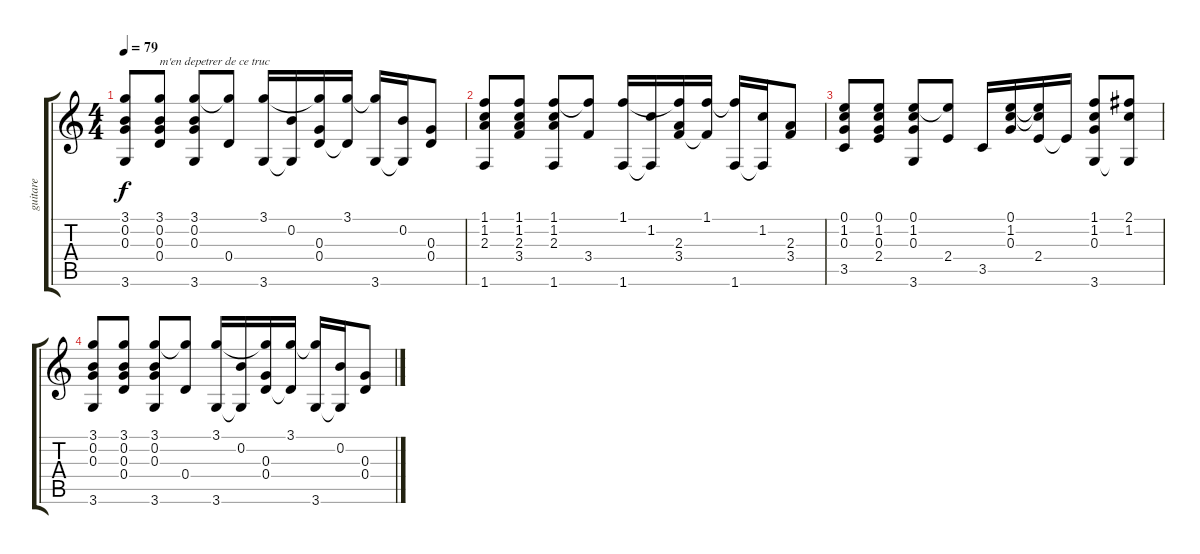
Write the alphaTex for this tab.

\track ("guitare" "guitare") {instrument acousticguitarnylon}
\staff {score tabs}
\tuning (E4 B3 G3 D3 A2 E2) {hide}
\ts (4 4)
\tempo 79
\clef g2
\ks c
(3.1 0.2 0.3 3.6).8{dy f} (3.1 0.2 0.3 0.4).8{txt "m'en depetrer de ce truc"} (3.1 0.2 0.3 3.6).8 (3.1{t} 0.4).8 (3.1 3.6).16 (0.2 3.6{t}).16 (3.1{t} 0.3 0.4).16 (3.1 0.4{t}).16 (3.1{t} 3.6).16 (0.2 3.6{t}).16 (0.3 0.4).8 |
(1.1 1.2 2.3 1.6).8 (1.1 1.2 2.3 3.4).8 (1.1 1.2 2.3 1.6).8 (1.1{t} 3.4).8 (1.1 1.6).16 (1.2 1.6{t}).16 (1.1{t} 2.3 3.4).16 (1.1 3.4{t}).16 (1.1{t} 1.6).16 (1.2 1.6{t}).16 (2.3 3.4).8 |
(0.1 1.2 0.3 3.5).8 (0.1 1.2 0.3 2.4).8 (0.1 1.2 0.3 3.6).8 (0.1{t} 2.4).8 3.5.16 (0.1 1.2 0.3).16 (0.1{t} 1.2{t} 2.4).16 2.4{t}.16 (1.1 1.2 0.3 3.6).8 (2.1 1.2 3.6{t}).8 |
(3.1 0.2 0.3 3.6).8 (3.1 0.2 0.3 0.4).8 (3.1 0.2 0.3 3.6).8 (3.1{t} 0.4).8 (3.1 3.6).16 (0.2 3.6{t}).16 (3.1{t} 0.3 0.4).16 (3.1 0.4{t}).16 (3.1{t} 3.6).16 (0.2 3.6{t}).16 (0.3 0.4).8
